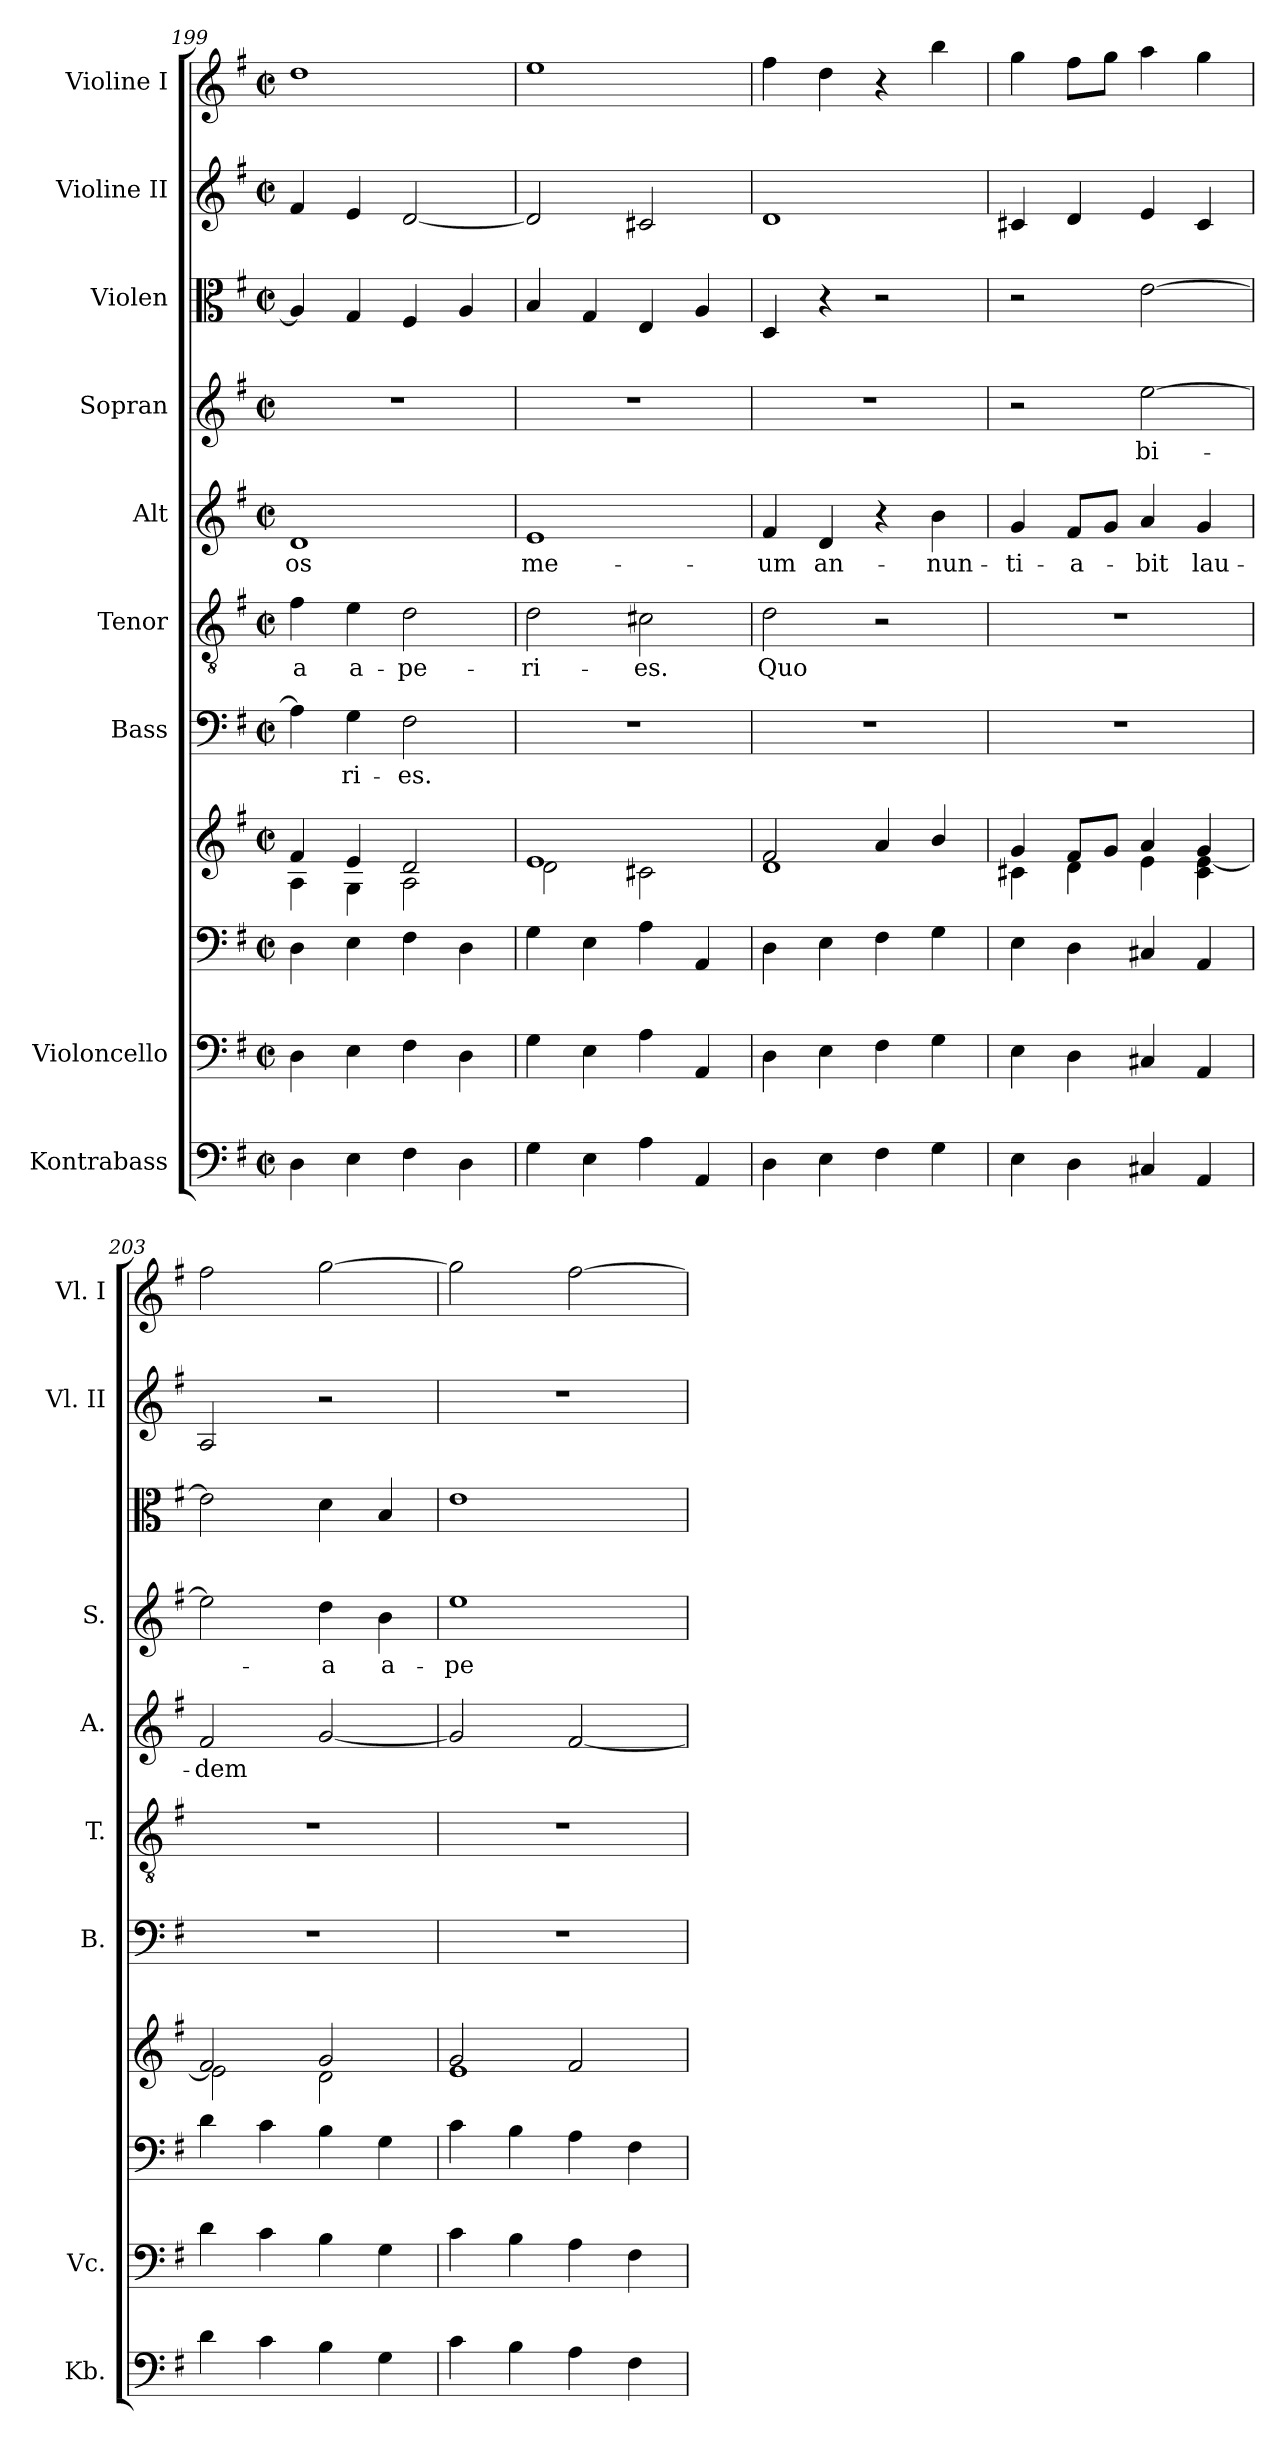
**kern	**kern	**kern	**kern	**kern	**text	**kern	**text	**kern	**text	**kern	**text	**kern	**kern	**kern
*part10	*part9	*part8	*part8	*part7	*part7	*part6	*part6	*part5	*part5	*part4	*part4	*part3	*part2	*part1
*staff11	*staff10	*staff9	*staff8	*staff7	*staff7	*staff6	*staff6	*staff5	*staff5	*staff4	*staff4	*staff3	*staff2	*staff1
*I"Kontrabass	*I"Violoncello	*	*	*I"Bass	*	*I"Tenor	*	*I"Alt	*	*I"Sopran	*	*I"Violen	*I"Violine II	*I"Violine I
*I'Kb.	*I'Vc.	*	*	*I'B.	*	*I'T.	*	*I'A.	*	*I'S.	*	*	*I'Vl. II	*I'Vl. I
*clefF4	*clefF4	*clefF4	*clefG2	*clefF4	*	*clefGv2	*	*clefG2	*	*clefG2	*	*clefC3	*clefG2	*clefG2
*ITrd7c12	*	*	*	*	*	*	*	*	*	*	*	*	*	*
*k[f#]	*k[f#]	*k[f#]	*k[f#]	*k[f#]	*	*k[f#]	*	*k[f#]	*	*k[f#]	*	*k[f#]	*k[f#]	*k[f#]
*G:	*G:	*G:	*G:	*G:	*	*G:	*	*G:	*	*G:	*	*G:	*G:	*G:
*M2/2	*M2/2	*M2/2	*M2/2	*M2/2	*	*M2/2	*	*M2/2	*	*M2/2	*	*M2/2	*M2/2	*M2/2
*met(c|)	*met(c|)	*met(c|)	*met(c|)	*met(c|)	*	*met(c|)	*	*met(c|)	*	*met(c|)	*	*met(c|)	*met(c|)	*met(c|)
=199	=199	=199	=199	=199	=199	=199	=199	=199	=199	=199	=199	=199	=199	=199
*	*	*	*^	*	*	*	*	*	*	*	*	*	*	*
!	!	!	!	!	!	!	!	!LO:LY:b	!	!LO:LY:b	!	!	!	!	!
4DD\	4D\	4D\	4f#/	4A\	4A\]	.	4f#\	-a	1d	os	1r	.	4A/]	4f#/	1dd
!	!	!	!	!	!	!LO:LY:b	!	!LO:LY:b	!	!	!	!	!	!	!
4EE\	4E\	4E\	4e/	4G\	4G\	-ri-	4e\	a-	.	.	.	.	4G/	4e/	.
!	!	!	!	!	!	!LO:LY:b	!	!LO:LY:b	!	!	!	!	!	!	!
4FF#\	4F#\	4F#\	2d/	2A\	2F#\	-es.	2d\	-pe-	.	.	.	.	4F#/	[2d/	.
4DD\	4D\	4D\	.	.	.	.	.	.	.	.	.	.	4A/	.	.
=200	=200	=200	=200	=200	=200	=200	=200	=200	=200	=200	=200	=200	=200	=200	=200
!	!	!	!	!	!	!	!	!LO:LY:b	!	!LO:LY:b	!	!	!	!	!
4GG\	4G\	4G\	1e	2d\	1r	.	2d\	-ri-	1e	me-	1r	.	4B/	2d/]	1ee
4EE\	4E\	4E\	.	.	.	.	.	.	.	.	.	.	4G/	.	.
!	!	!	!	!	!	!	!	!LO:LY:b	!	!	!	!	!	!	!
4AA\	4A\	4A\	.	2c#X\	.	.	2c#X\	-es.	.	.	.	.	4E/	2c#X/	.
4AAA/	4AA/	4AA/	.	.	.	.	.	.	.	.	.	.	4A/	.	.
=201	=201	=201	=201	=201	=201	=201	=201	=201	=201	=201	=201	=201	=201	=201	=201
!	!	!	!	!	!	!	!	!LO:LY:b	!	!LO:LY:b	!	!	!	!	!
4DD\	4D\	4D\	2f#/	1d	1r	.	2d\	Quo-	4f#/	-um	1r	.	4D/	1d	4ff#\
!	!	!	!	!	!	!	!	!	!	!LO:LY:b	!	!	!	!	!
4EE\	4E\	4E\	.	.	.	.	.	.	4d/	an-	.	.	4r	.	4dd\
4FF#\	4F#\	4F#\	4a/	.	.	.	2r	.	4r	.	.	.	2r	.	4r
!	!	!	!	!	!	!	!	!	!	!LO:LY:b	!	!	!	!	!
4GG\	4G\	4G\	4b/	.	.	.	.	.	4b\	-nun-	.	.	.	.	4bb\
!!LO:PB:g=z
=202	=202	=202	=202	=202	=202	=202	=202	=202	=202	=202	=202	=202	=202	=202	=202
!	!	!	!	!	!	!	!	!	!	!LO:LY:b	!	!	!	!	!
4EE\	4E\	4E\	4g/	4c#X\	1r	.	1r	.	4g/	-ti-	2r	.	2r	4c#X/	4gg\
!	!	!	!	!	!	!	!	!	!	!LO:LY:b	!	!	!	!	!
4DD\	4D\	4D\	8f#/L	4d\	.	.	.	.	8f#/L	-a-	.	.	.	4d/	8ff#\L
.	.	.	8g/J	.	.	.	.	.	8g/J	.	.	.	.	.	8gg\J
!	!	!	!	!	!	!	!	!	!	!LO:LY:b	!	!LO:LY:b	!	!	!
4CC#X/	4C#X/	4C#X/	4a/	4e\	.	.	.	.	4a/	-bit	[2ee\	-bi-	[2e\	4e/	4aa\
!	!	!	!	!	!	!	!	!	!	!LO:LY:b	!	!	!	!	!
4AAA/	4AA/	4AA/	4g/	4c#\ [<4e\	.	.	.	.	4g/	lau-	.	.	.	4c#/	4gg\
=203	=203	=203	=203	=203	=203	=203	=203	=203	=203	=203	=203	=203	=203	=203	=203
!	!	!	!	!	!	!	!	!	!	!LO:LY:b	!	!	!	!	!
4D\	4d\	4d\	2f#/	2e\]	1r	.	1r	.	2f#/	-dem	2ee\]	.	2e\]	2A/	2ff#\
4C\	4c\	4c\	.	.	.	.	.	.	.	.	.	.	.	.	.
!	!	!	!	!	!	!	!	!	!	!	!	!LO:LY:b	!	!	!
4BB\	4B\	4B\	2g/	2d\	.	.	.	.	[2g/	.	4dd\	-a	4d\	2r	[2gg\
!	!	!	!	!	!	!	!	!	!	!	!	!LO:LY:b	!	!	!
4GG\	4G\	4G\	.	.	.	.	.	.	.	.	4b\	a-	4B/	.	.
=204	=204	=204	=204	=204	=204	=204	=204	=204	=204	=204	=204	=204	=204	=204	=204
!	!	!	!	!	!	!	!	!	!	!	!	!LO:LY:b	!	!	!
4C\	4c\	4c\	2g/	1e	1r	.	1r	.	2g/]	.	1ee	-pe-	1e	1r	2gg\]
4BB\	4B\	4B\	.	.	.	.	.	.	.	.	.	.	.	.	.
4AA\	4A\	4A\	2f#/	.	.	.	.	.	[2f#/	.	.	.	.	.	[2ff#\
4FF#\	4F#\	4F#\	.	.	.	.	.	.	.	.	.	.	.	.	.
*	*	*	*v	*v	*	*	*	*	*	*	*	*	*	*	*
=	=	=	=	=	=	=	=	=	=	=	=	=	=	=
*-	*-	*-	*-	*-	*-	*-	*-	*-	*-	*-	*-	*-	*-	*-
